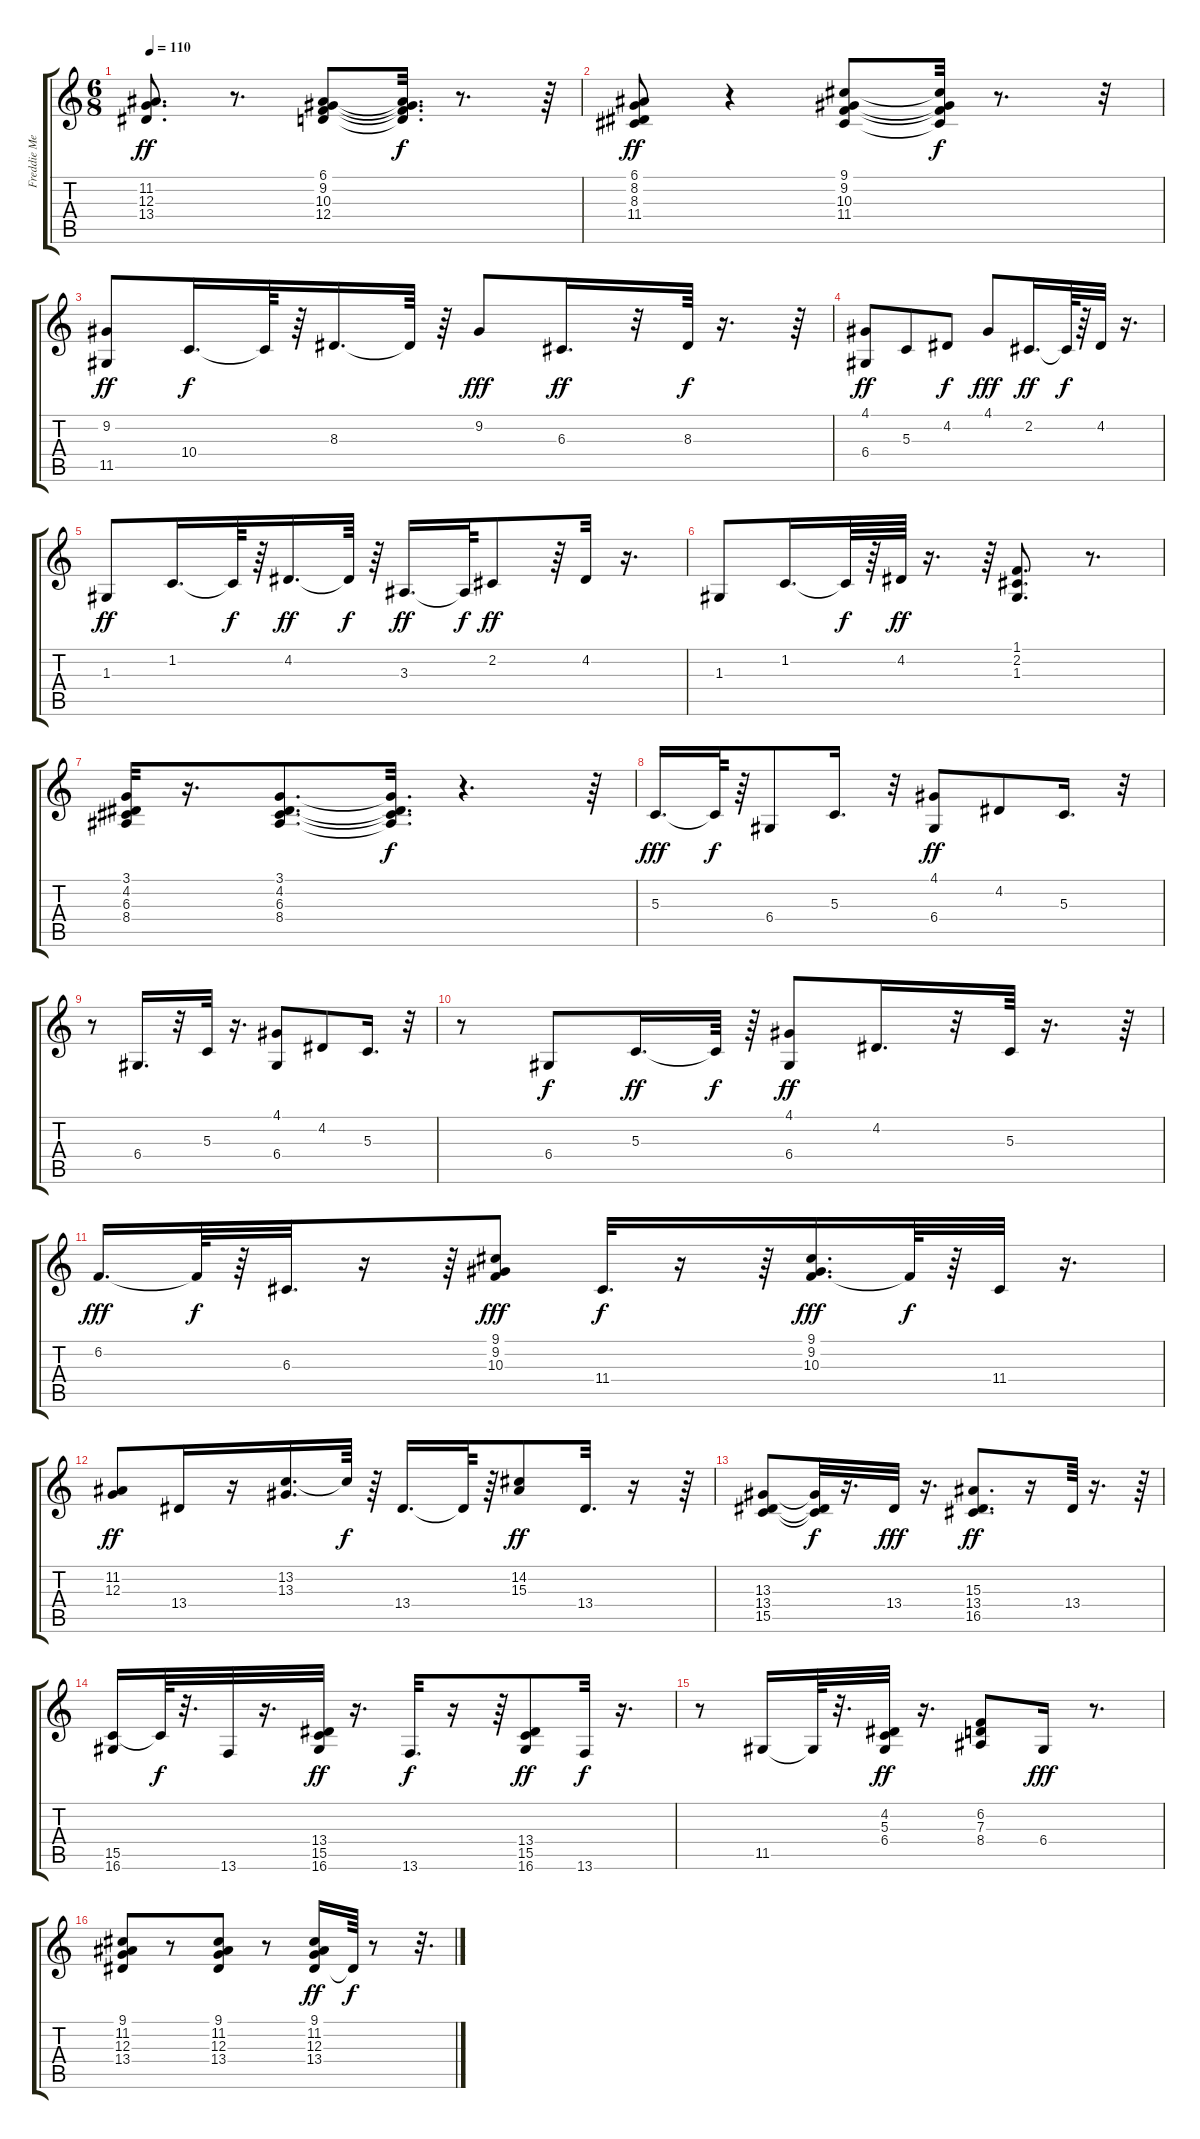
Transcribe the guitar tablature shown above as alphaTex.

\track ("Freddie Mercury Main Piano" "Freddie Me") {instrument acousticgrandpiano}
\staff {score tabs}
\tuning (E4 B3 G3 D3 A2 E2) {hide}
\ts (6 8)
\tempo 110
\clef g2
\ks c
(11.2 12.3 13.4).8{d dy ff} r.8{d} (6.1 9.2 10.3 12.4).8 (6.1{t} 9.2{t} 10.3{t} 12.4{t}).32{d dy f} r.8{d} r.64 |
(6.1 8.2 8.3 11.4).8{dy ff} r.4 (9.1 9.2 10.3 11.4).8 (9.1{t} 9.2{t} 10.3{t} 11.4{t}).32{dy f} r.8{d} r.32 |
(9.2 11.5).8{dy ff} 10.4.16{d dy f} 10.4{t}.64 r.64 8.3.16{d} 8.3{t}.64 r.64 9.2.8{dy fff} 6.3.16{d dy ff} r.32 8.3.64{dy f} r.16{d} r.64 |
(4.1 6.4).8{dy ff} 5.3.8 4.2.8{dy f} 4.1.8{dy fff} 2.2.16{d dy ff} 2.2{t}.64{dy f} r.64 4.2.32 r.16{d} |
1.3.8{dy ff} 1.2.16{d} 1.2{t}.64{dy f} r.64 4.2.16{d dy ff} 4.2{t}.64{dy f} r.64 3.3.16{d dy ff} 3.3{t}.64{dy f} 2.2.8{dy ff} r.64 4.2.32 r.16{d} |
1.3.8 1.2.16{d} 1.2{t}.64{dy f} r.64 4.2.64{dy ff} r.16{d} r.64 (1.1 2.2 1.3).8{d} r.8{d} |
(3.1 4.2 6.3 8.4).32 r.16{d} (3.1 4.2 6.3 8.4).8{d} (3.1{t} 4.2{t} 6.3{t} 8.4{t}).32{d dy f} r.4{d} r.64 |
5.3.16{d dy fff} 5.3{t}.64{dy f} r.64 6.4.8 5.3.16{d} r.32 (4.1 6.4).8{dy ff} 4.2.8 5.3.16{d} r.32 |
r.8 6.4.16{d} r.32 5.3.32 r.16{d} (4.1 6.4).8 4.2.8 5.3.16{d} r.32 |
r.8 6.4.8{dy f} 5.3.16{d dy ff} 5.3{t}.64{dy f} r.64 (4.1 6.4).8{dy ff} 4.2.16{d} r.32 5.3.64 r.16{d} r.64 |
6.2.16{d dy fff} 6.2{t}.64{dy f} r.64 6.3.32{d} r.16 r.64 (9.1 9.2 10.3).8{dy fff} 11.4.32{d dy f} r.16 r.64 (9.1 9.2 10.3).16{d dy fff} 10.3{t}.64{dy f} r.64 11.4.32 r.16{d} |
(11.2 12.3).8{dy ff} 13.4.16 r.16 (13.2 13.3).16{d} 13.2{t}.64{dy f} r.64 13.4.16{d} 13.4{t}.64 r.64 (14.2 15.3).8{dy ff} 13.4.32{d} r.16 r.64 |
(13.3 13.4 15.5).8 (13.3{t} 13.4{t} 15.5{t}).32{dy f} r.16{d} 13.4.32{dy fff} r.16{d} (15.3 13.4 16.5).8{d dy ff} r.16 13.4.64 r.16{d} r.64 |
(15.5 16.6).16 15.5{t}.64{dy f} r.32{d} 13.6.32 r.16{d} (13.4 15.5 16.6).32{dy ff} r.16{d} 13.6.32{d dy f} r.16 r.64 (13.4 15.5 16.6).8{dy ff} 13.6.32{dy f} r.16{d} |
r.8 11.5.16 11.5{t}.64 r.32{d} (4.2 5.3 6.4).32{dy ff} r.16{d} (6.2 7.3 8.4).8 6.4.16{dy fff} r.8{d} |
(9.1 11.2 12.3 13.4).8 r.8 (9.1 11.2 12.3 13.4).8 r.8 (9.1 11.2 12.3 13.4).16{dy ff} 13.4{t}.64{dy f} r.8 r.32{d}
